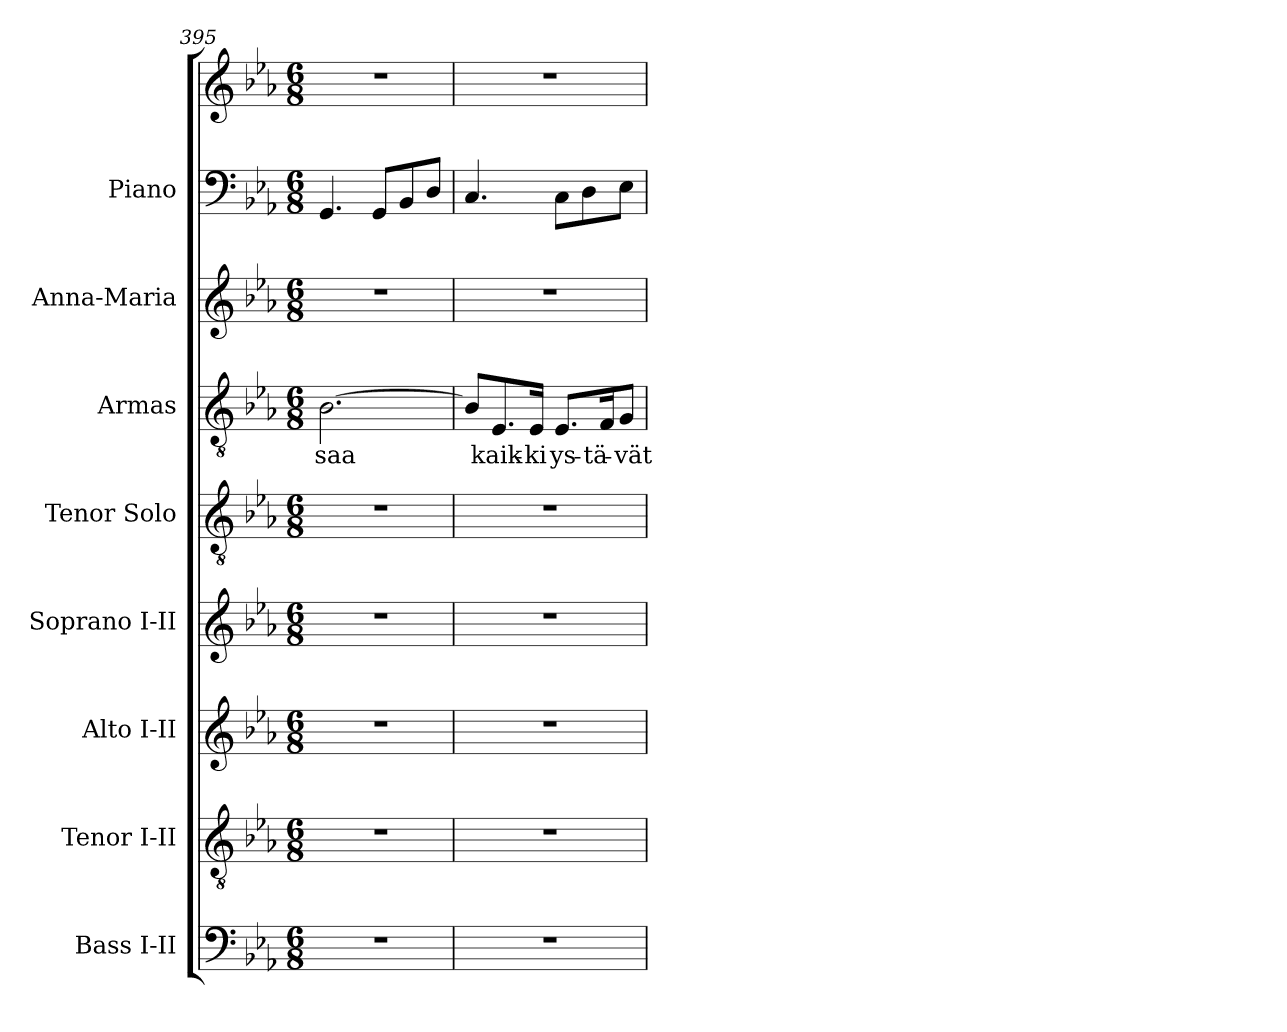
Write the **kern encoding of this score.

**kern	**kern	**kern	**kern	**kern	**kern	**text	**kern	**kern	**kern
*part8	*part7	*part6	*part5	*part4	*part3	*part3	*part2	*part1	*part1
*staff9	*staff8	*staff7	*staff6	*staff5	*staff4	*staff4	*staff3	*staff2	*staff1
*I"Bass I-II	*I"Tenor I-II	*I"Alto I-II	*I"Soprano I-II	*I"Tenor Solo	*I"Armas	*	*I"Anna-Maria	*I"Piano	*
*I'B.	*I'T.	*I'A.	*I'S.	*I'T. Solo	*I'Armas	*	*I'A-M	*I'Pno.	*
*clefF4	*clefGv2	*clefG2	*clefG2	*clefGv2	*clefGv2	*	*clefG2	*clefF4	*clefG2
*	*ITrd7c12	*	*	*ITrd7c12	*ITrd7c12	*	*	*	*
*k[b-e-a-]	*k[b-e-a-]	*k[b-e-a-]	*k[b-e-a-]	*k[b-e-a-]	*k[b-e-a-]	*	*k[b-e-a-]	*k[b-e-a-]	*k[b-e-a-]
*E-:	*E-:	*E-:	*E-:	*E-:	*E-:	*	*E-:	*E-:	*E-:
*M6/8	*M6/8	*M6/8	*M6/8	*M6/8	*M6/8	*	*M6/8	*M6/8	*M6/8
=395	=395	=395	=395	=395	=395	=395	=395	=395	=395
!LO:N:vis=1	!LO:N:vis=1	!LO:N:vis=1	!LO:N:vis=1	!LO:N:vis=1	!	!	!	!	!
!	!	!	!	!	!	!LO:LY:b:color=#000000	!LO:N:vis=1	!	!LO:N:vis=1
2.r	2.r	2.r	2.r	2.r	[>2.BB-i\	saa	2.r	4.GGi/	2.r
.	.	.	.	.	.	.	.	8GGi/L	.
.	.	.	.	.	.	.	.	8BB-i/	.
.	.	.	.	.	.	.	.	8Di/J	.
=396	=396	=396	=396	=396	=396	=396	=396	=396	=396
!LO:N:vis=1	!LO:N:vis=1	!LO:N:vis=1	!LO:N:vis=1	!LO:N:vis=1	!	!	!LO:N:vis=1	!	!LO:N:vis=1
2.r	2.r	2.r	2.r	2.r	8BB-i/L]	.	2.r	4.Ci/	2.r
!	!	!	!	!	!	!LO:LY:b:color=#000000	!	!	!
.	.	.	.	.	8.EE-i/	kaik-	.	.	.
!	!	!	!	!	!	!LO:LY:b:color=#000000	!	!	!
.	.	.	.	.	16EE-i/Jk	-ki	.	.	.
!	!	!	!	!	!	!LO:LY:b:color=#000000	!	!	!
.	.	.	.	.	8.EE-i/L	ys-	.	8Ci\L	.
.	.	.	.	.	.	.	.	8Di\	.
!	!	!	!	!	!	!LO:LY:b:color=#000000	!	!	!
.	.	.	.	.	16FFi/k	-tä-	.	.	.
!	!	!	!	!	!	!LO:LY:b:color=#000000	!	!	!
.	.	.	.	.	8GGi/J	-vät	.	8E-i\J	.
=	=	=	=	=	=	=	=	=	=
*-	*-	*-	*-	*-	*-	*-	*-	*-	*-
